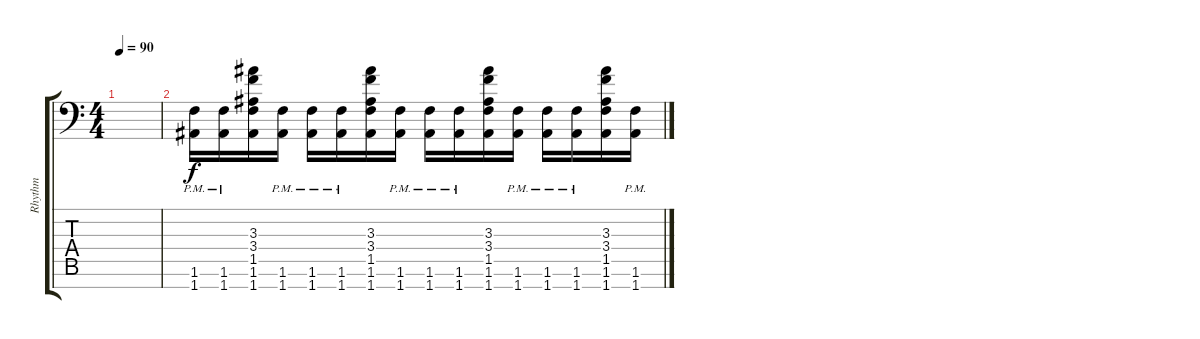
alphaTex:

\track ("Rhythm" "Rhythm") {instrument distortionguitar}
\staff {score tabs}
\tuning (E4 B3 G3 D3 A2 E2 A1) {hide}
\ts (4 4)
\tempo 90
\clef f4
\ks c
|
(1.6{pm} 1.7{pm}).16 (1.6{pm} 1.7{pm}).16 (3.3 3.4 1.5 1.6 1.7).16 (1.6{pm} 1.7{pm}).16 (1.6{pm} 1.7{pm}).16 (1.6{pm} 1.7{pm}).16 (3.3 3.4 1.5 1.6 1.7).16 (1.6{pm} 1.7{pm}).16 (1.6{pm} 1.7{pm}).16 (1.6{pm} 1.7{pm}).16 (3.3 3.4 1.5 1.6 1.7).16 (1.6{pm} 1.7{pm}).16 (1.6{pm} 1.7{pm}).16 (1.6{pm} 1.7{pm}).16 (3.3 3.4 1.5 1.6 1.7).16 (1.6{pm} 1.7{pm}).16
